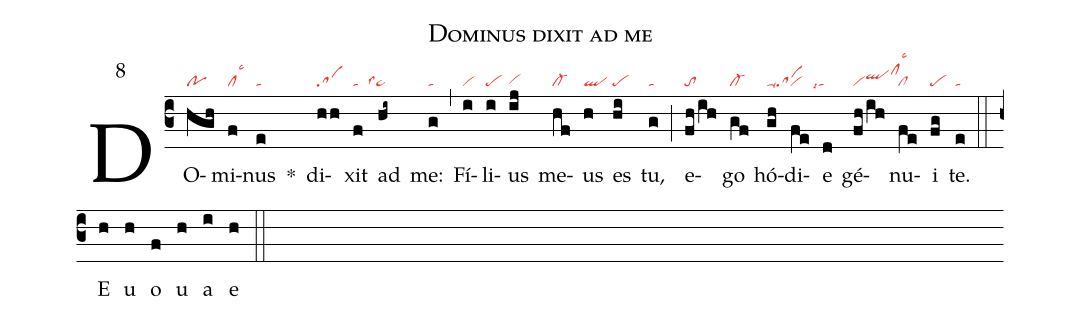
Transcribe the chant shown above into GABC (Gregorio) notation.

name: Dominus dixit ad me;
mode: 8;
nabc-lines: 1;
%%
(c3)
DO(hgh|po)mi(f|cllsc3)nus(e|ta) *()
di(hh|sa)xit(f|ta) ad(hi~|```ta>lss1) me:(g|ta) (,)
Fí(i|vi)li(i|pe)us(ij|vihg) me(hf|cl-)us(h|ql) es(hi|pe) tu,(g|ta) (;)
e(fh/ih|to)go(gf|cl-) hó(gh|ta-sa)di(fe|vi)e(d|```talsi7) gé(fh/ih|viqlhiclhklsc3)nu(fe|cl)i(fg|pe) te.(e|ta) (::)
E(h) u(h) o(f) u(h) a(i) e(h) (::)
